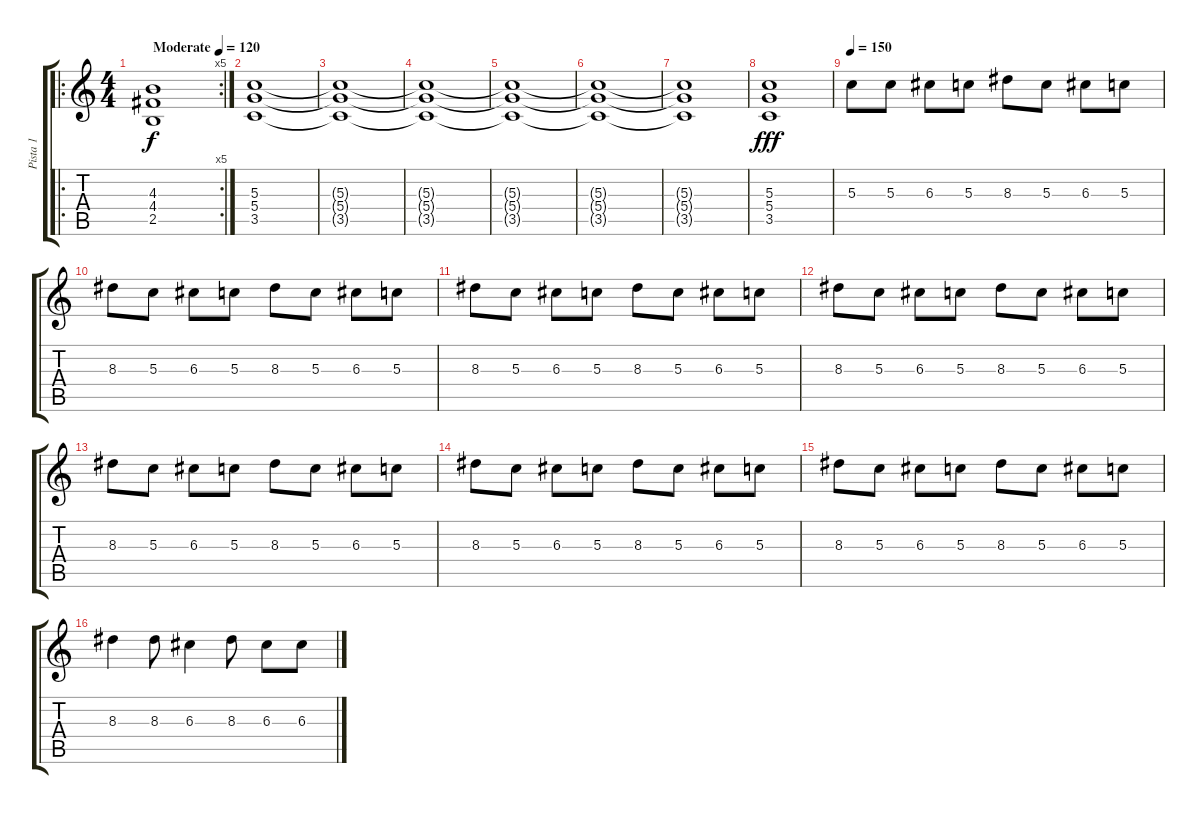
\track ("Pista 1" "Pista 1") {instrument distortionguitar}
\staff {score tabs}
\tuning (E4 B3 G3 D3 A2 E2) {hide}
\ro
\rc 5
\ts (4 4)
\tempo (120 "Moderate")
\clef g2
\ks c
(4.3 4.4 2.5).1{dy f instrument distortionguitar} |
(5.3 5.4 3.5).1 |
(5.3{t} 5.4{t} 3.5{t}).1 |
(5.3{t} 5.4{t} 3.5{t}).1 |
(5.3{t} 5.4{t} 3.5{t}).1 |
(5.3{t} 5.4{t} 3.5{t}).1 |
(5.3{t} 5.4{t} 3.5{t}).1 |
(5.3 5.4 3.5).1{dy fff} |
\tempo 150
5.3.8 5.3.8 6.3.8 5.3.8 8.3.8 5.3.8 6.3.8 5.3.8 |
8.3.8 5.3.8 6.3.8 5.3.8 8.3.8 5.3.8 6.3.8 5.3.8 |
8.3.8 5.3.8 6.3.8 5.3.8 8.3.8 5.3.8 6.3.8 5.3.8 |
8.3.8 5.3.8 6.3.8 5.3.8 8.3.8 5.3.8 6.3.8 5.3.8 |
8.3.8 5.3.8 6.3.8 5.3.8 8.3.8 5.3.8 6.3.8 5.3.8 |
8.3.8 5.3.8 6.3.8 5.3.8 8.3.8 5.3.8 6.3.8 5.3.8 |
8.3.8 5.3.8 6.3.8 5.3.8 8.3.8 5.3.8 6.3.8 5.3.8 |
8.3.4 8.3.8 6.3.4 8.3.8 6.3.8 6.3.8
